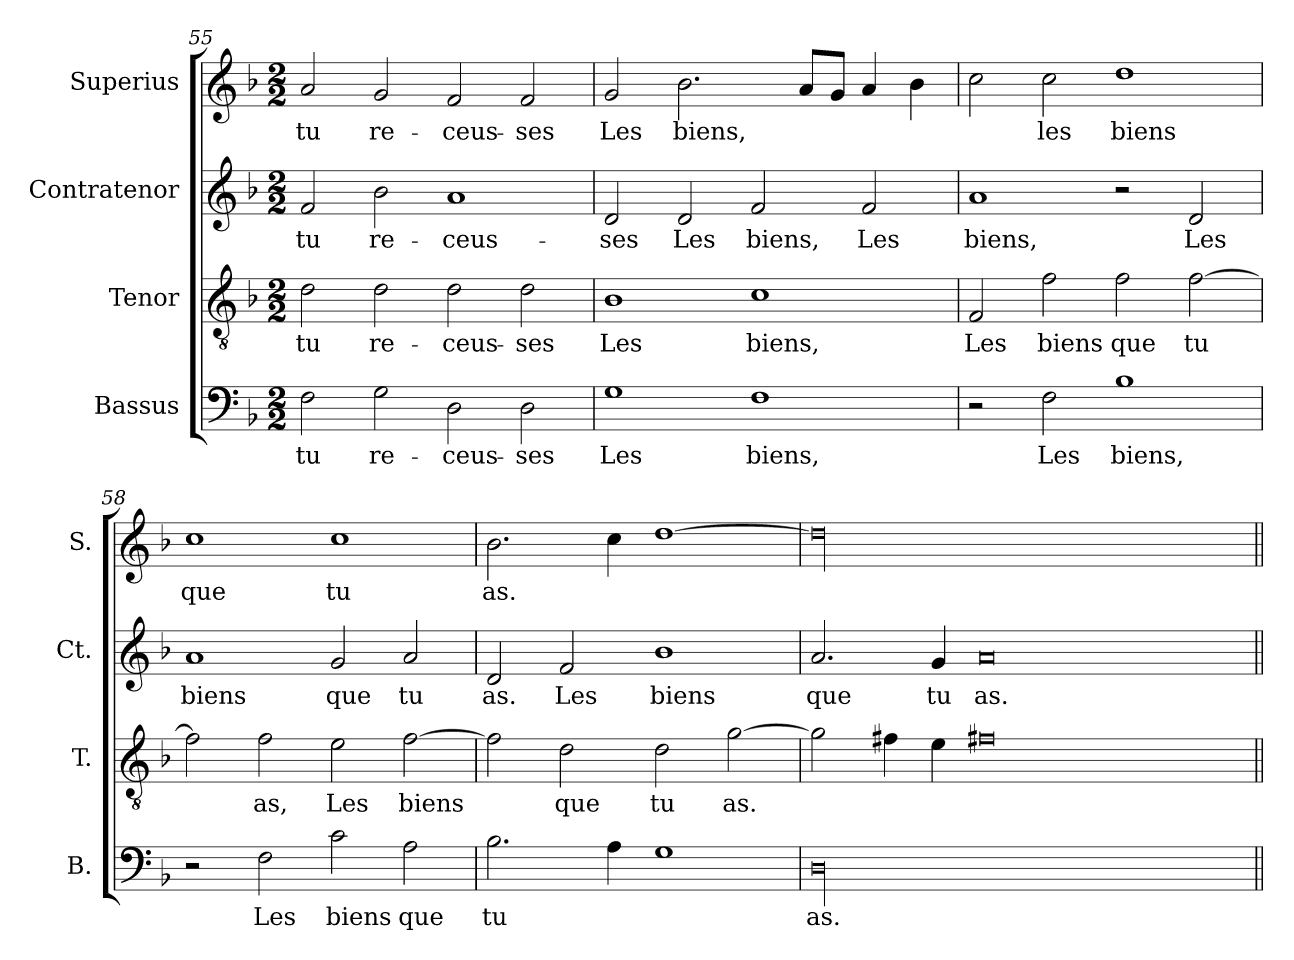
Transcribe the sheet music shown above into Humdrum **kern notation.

**kern	**text	**kern	**text	**kern	**text	**kern	**text
*part4	*part4	*part3	*part3	*part2	*part2	*part1	*part1
*staff4	*staff4	*staff3	*staff3	*staff2	*staff2	*staff1	*staff1
*I"Bassus	*	*I"Tenor	*	*I"Contratenor	*	*I"Superius	*
*I'B.	*	*I'T.	*	*I'Ct.	*	*I'S.	*
*clefF4	*	*clefGv2	*	*clefG2	*	*clefG2	*
*	*	*ITrd7c12	*	*	*	*	*
*k[b-]	*	*k[b-]	*	*k[b-]	*	*k[b-]	*
*F:	*	*F:	*	*F:	*	*F:	*
*M2/2	*	*M2/2	*	*M2/2	*	*M2/2	*
=55	=55	=55	=55	=55	=55	=55	=55
2F\	tu	2D\	tu	2f/	tu	2a/	tu
2G\	re-	2D\	re-	2b-\	re-	2g/	re-
2D\	-ceus-	2D\	-ceus-	1a/	-ceus-	2f/	-ceus-
2D\	-ses	2D\	-ses	.	.	2f/	-ses
=56	=56	=56	=56	=56	=56	=56	=56
1G\	Les	1BB-\	Les	2d/	-ses	2g/	Les
.	.	.	.	2d/	Les	2.b-\	biens,
1F\	biens,	1C\	biens,	2f/	biens,	.	.
.	.	.	.	.	.	8a/L	.
.	.	.	.	.	.	8g/J	.
.	.	.	.	2f/	Les	4a/	.
.	.	.	.	.	.	4b-\	.
=57	=57	=57	=57	=57	=57	=57	=57
2r	.	2FF/	Les	1a/	biens,	2cc\	.
2F\	Les	2F\	biens	.	.	2cc\	les
1B-\	biens,	2F\	que	2r	.	1dd\	biens
.	.	[2F\	tu	2d/	Les	.	.
!!LO:LB:g=z
=58	=58	=58	=58	=58	=58	=58	=58
2r	.	2F\]	.	1a/	biens	1cc\	que
2F\	Les	2F\	as,	.	.	.	.
2c\	biens	2E\	Les	2g/	que	1cc\	tu
2A\	que	[2F\	biens	2a/	tu	.	.
=59	=59	=59	=59	=59	=59	=59	=59
2.B-\	tu	2F\]	.	2d/	as.	2.b-\	as.
.	.	2D\	que	2f/	Les	.	.
4A\	.	.	.	.	.	4cc\	.
1G\	.	2D\	tu	1b-\	biens	[1dd\	.
.	.	[2G\	as.	.	.	.	.
=60	=60	=60	=60	=60	=60	=60	=60
00D\	as.	2G\]	.	2.a/	que	00dd\]	.
.	.	4F#X\	.	.	.	.	.
.	.	4E\	.	4g/	tu	.	.
.	.	0F#X\	.	0a/	as.	.	.
.	.	1ryy	.	1ryy	.	.	.
=||	=||	=||	=||	=||	=||	=||	=||
*-	*-	*-	*-	*-	*-	*-	*-
